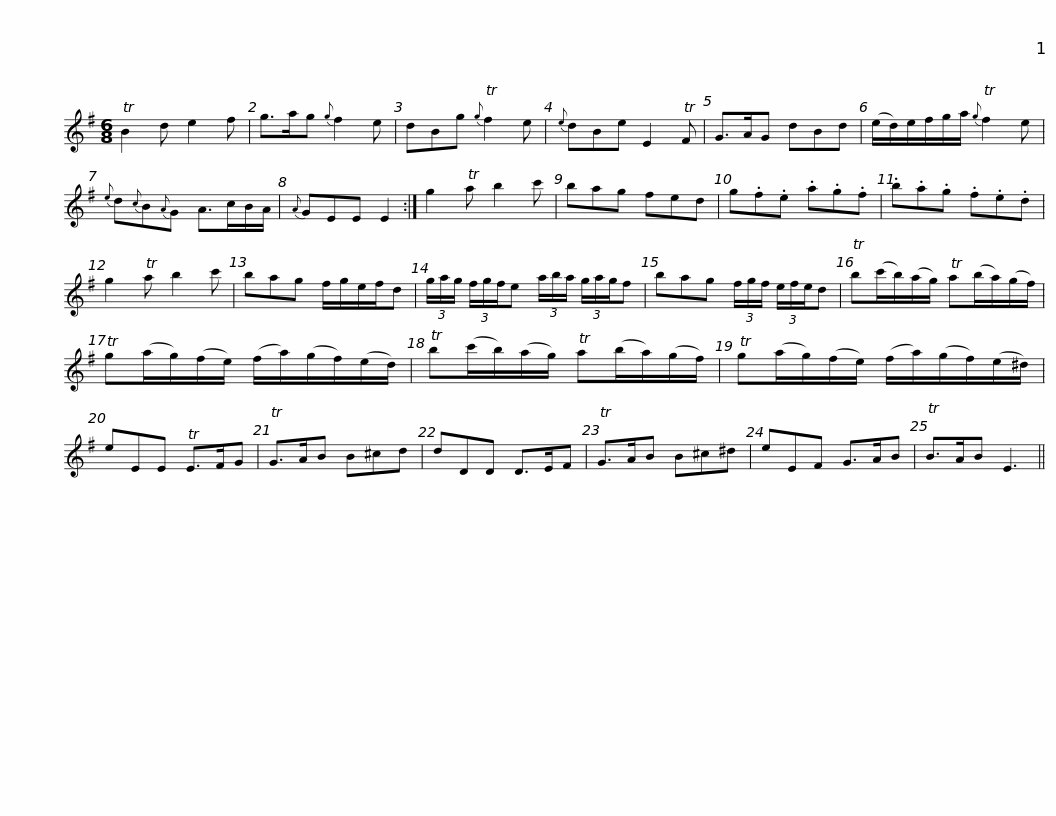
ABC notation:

X:1
L:1/8
M:6/8
I:linebreak $
K:Emin
V:1 treble
V:1
 TB2 d e2 f | g>ag{g} f2 e | dBg{g} Tf2 e |{e} dBe E2 TF | G>AG dBd | %5
 (e/d/)e/f/g/a/{g} Tf2 e |${e} d{c}B{A}G A>cB/A/ |{A} GEE E2 :| g2 Ta b2 c' | bag fed | %10
 g.f.e .a.g.f | .b.a.g .f.e.d | g2 Ta b2 c' |$ bag f/g/e/f/d | (3g/a/g/ (3f/g/f/e (3a/b/a/ (3g/a/g/f | %15
 bag (3f/g/f/ (3e/f/e/d | Tb(c'/b/)(a/g/) Ta(b/a/)(g/f/) |$ Tg(a/g/)(f/e/) (f/a/)(g/f/)(e/d/) | Tb(c'/b/)(a/g/) Ta(b/a/)(g/f/) | Tg(a/g/)(f/e/) (f/a/)(g/f/)(e/^d/) | %20
 eEE TE>FG |$ TG>AB B^cd | dDD D>EF | TG>AB B^c^d | eEF G>AB | %25
 TB>AB E3 || %26
